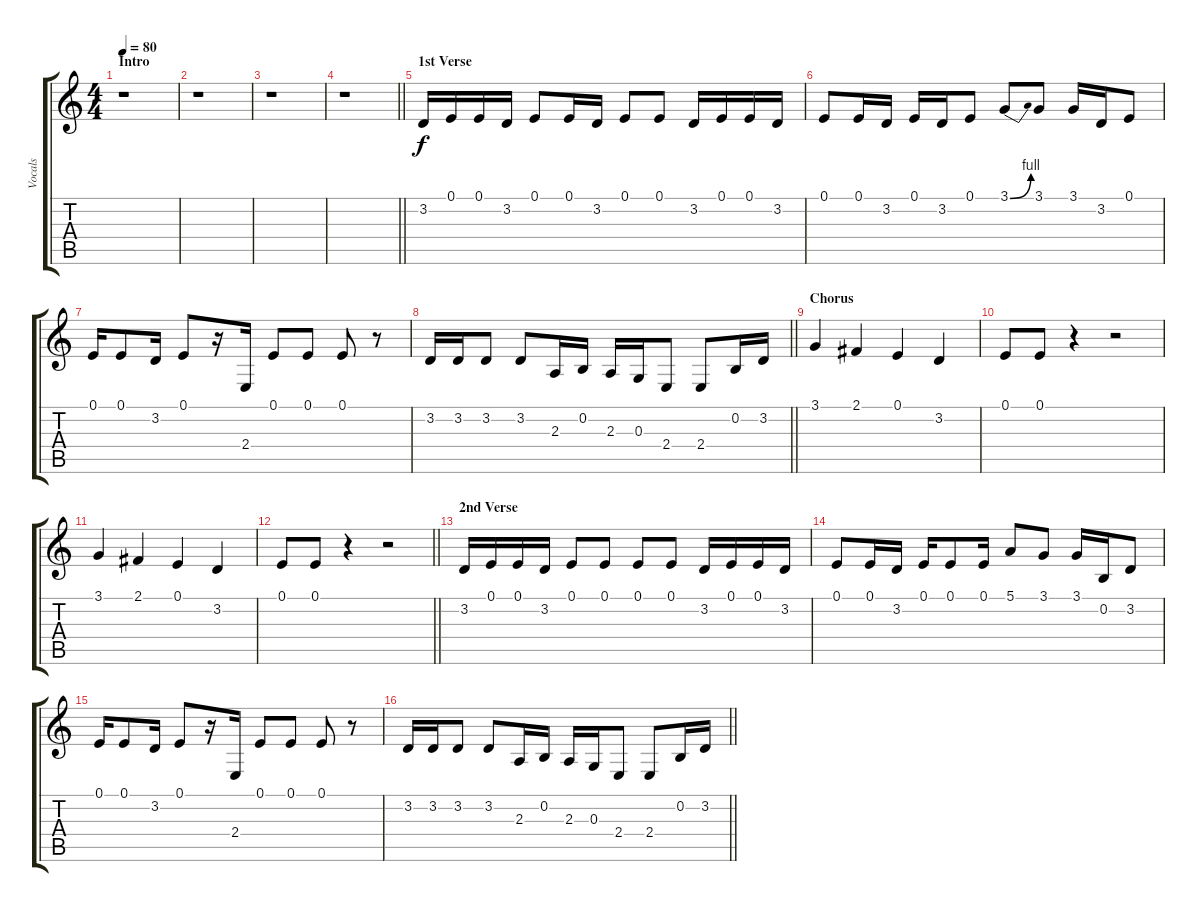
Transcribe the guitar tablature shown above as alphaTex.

\track ("Vocals" "Vocals") {instrument lead2sawtooth}
\staff {score tabs}
\tuning (E4 B3 G3 D3 A2 E2) {hide}
\ts (4 4)
\section ("" "Intro")
\tempo 80
\clef g2
\ks c
r.1{dy f instrument lead2sawtooth} |
r.1 |
r.1 |
\barLineRight lightlight
r.1 |
\section ("" "1st Verse")
3.2.16 0.1.16 0.1.16 3.2.16 0.1.8 0.1.16 3.2.16 0.1.8 0.1.8 3.2.16 0.1.16 0.1.16 3.2.16 |
0.1.8 0.1.16 3.2.16 0.1.16 3.2.16 0.1.8 3.1{be (bend 0 0 60 4)}.8 3.1.8 3.1.16 3.2.16 0.1.8 |
0.1.16 0.1.8 3.2.16 0.1.8 r.16 2.4.16 0.1.8 0.1.8 0.1.8 r.8 |
\barLineRight lightlight
3.2.16 3.2.16 3.2.8 3.2.8 2.3.16 0.2.16 2.3.16 0.3.16 2.4.8 2.4.8 0.2.16 3.2.16 |
\section ("" "Chorus")
3.1.4 2.1.4 0.1.4 3.2.4 |
0.1.8 0.1.8 r.4 r.2 |
3.1.4 2.1.4 0.1.4 3.2.4 |
\barLineRight lightlight
0.1.8 0.1.8 r.4 r.2 |
\section ("" "2nd Verse")
3.2.16 0.1.16 0.1.16 3.2.16 0.1.8 0.1.8 0.1.8 0.1.8 3.2.16 0.1.16 0.1.16 3.2.16 |
0.1.8 0.1.16 3.2.16 0.1.16 0.1.8 0.1.16 5.1.8 3.1.8 3.1.16 0.2.16 3.2.8 |
0.1.16 0.1.8 3.2.16 0.1.8 r.16 2.4.16 0.1.8 0.1.8 0.1.8 r.8 |
\barLineRight lightlight
3.2.16 3.2.16 3.2.8 3.2.8 2.3.16 0.2.16 2.3.16 0.3.16 2.4.8 2.4.8 0.2.16 3.2.16
